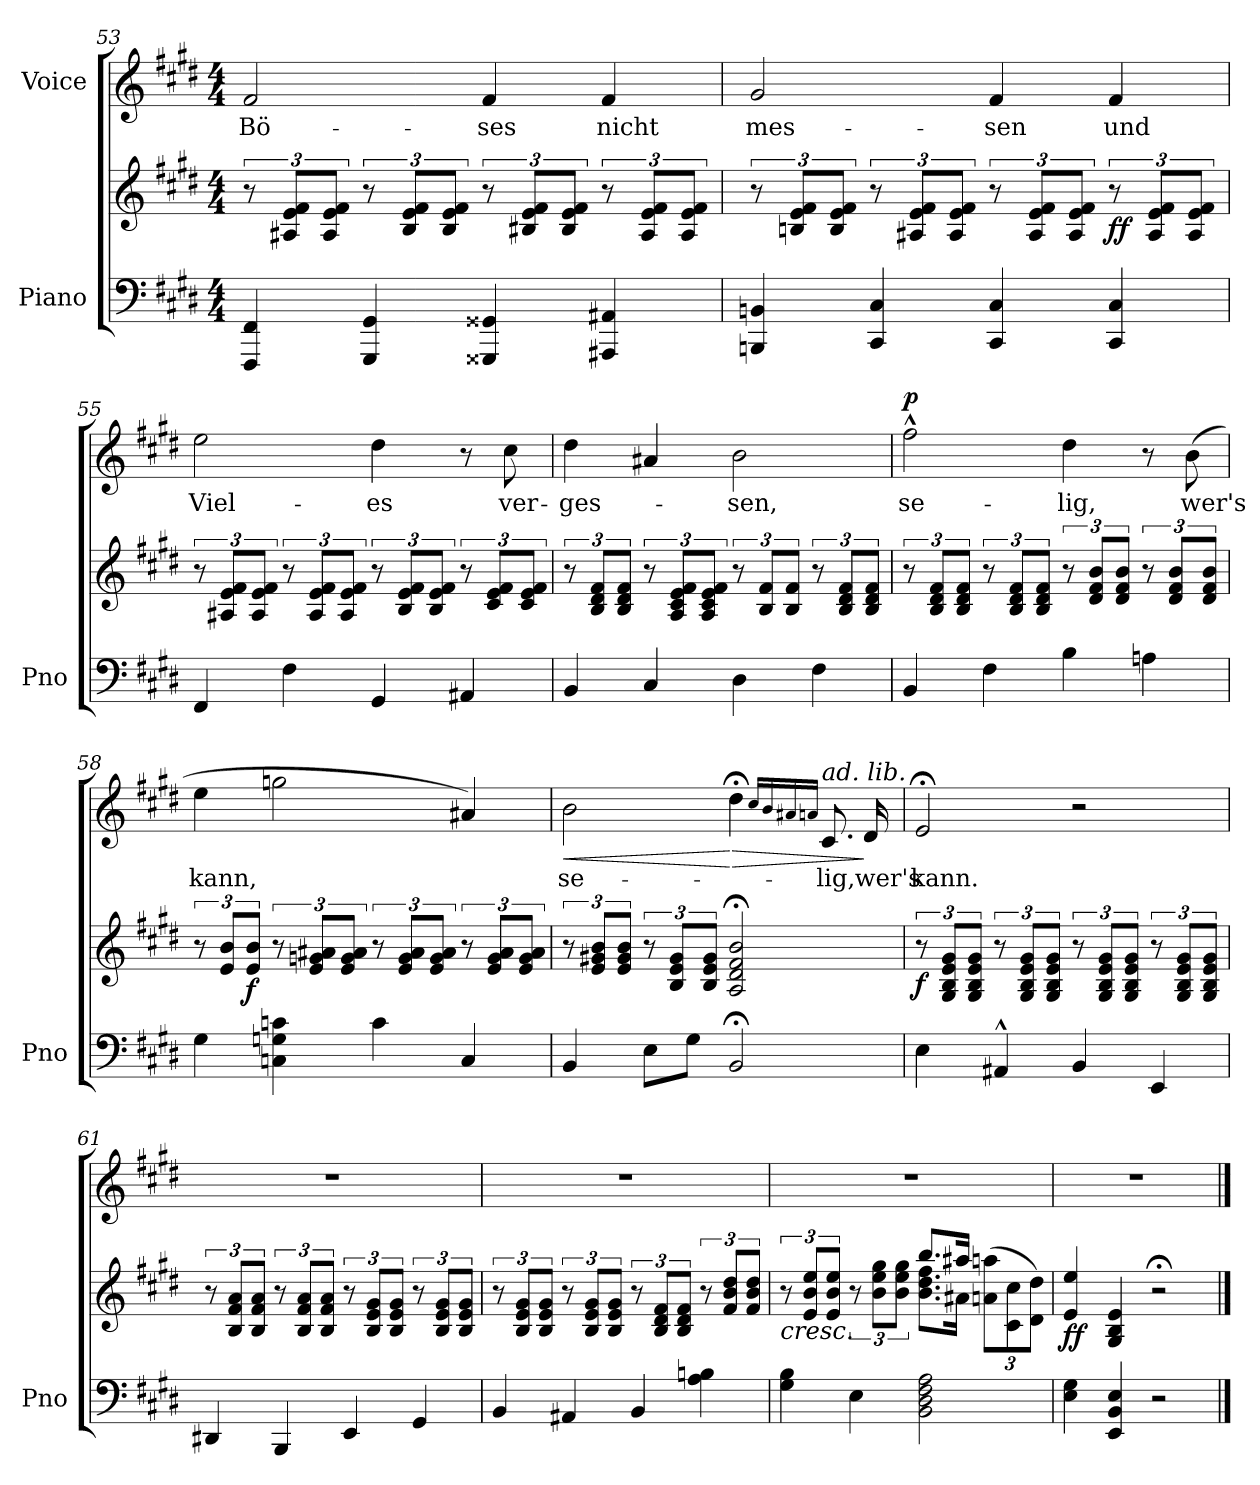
**kern	**kern	**dynam	**kern	**text	**dynam
*part2	*part2	*part2	*part1	*part1	*part1
*staff3	*staff2	*staff2/3	*staff1	*staff1	*staff1
*I"Piano	*	*	*I"Voice	*	*
*I'Pno	*	*	*	*	*
*clefF4	*clefG2	*	*clefG2	*	*
*k[f#c#g#d#]	*k[f#c#g#d#]	*	*k[f#c#g#d#]	*	*
*M4/4	*M4/4	*	*M4/4	*	*
=53	=53	=53	=53	=53	=53
4FFF#/ 4FF#/	12r	.	2f#/	Bö-	.
.	12A#X/ 12e/ 12f#/L	.	.	.	.
.	12A#/ 12e/ 12f#/J	.	.	.	.
4GGG#/ 4GG#/	12r	.	.	.	.
.	12B/ 12e/ 12f#/L	.	.	.	.
.	12B/ 12e/ 12f#/J	.	.	.	.
4GGG##X/ 4GG##X/	12r	.	4f#/	-ses	.
.	12B#X/ 12e/ 12f#/L	.	.	.	.
.	12B#/ 12e/ 12f#/J	.	.	.	.
4AAA#X/ 4AA#X/	12r	.	4f#/	nicht	.
.	12A#/ 12e/ 12f#/L	.	.	.	.
.	12A#/ 12e/ 12f#/J	.	.	.	.
=54	=54	=54	=54	=54	=54
4BBBn/ 4BBn/	12r	.	2g#/	mes-	.
.	12Bn/ 12e/ 12f#/L	.	.	.	.
.	12B/ 12e/ 12f#/J	.	.	.	.
4CC#/ 4C#/	12r	.	.	.	.
.	12A#X/ 12e/ 12f#/L	.	.	.	.
.	12A#/ 12e/ 12f#/J	.	.	.	.
4CC#/ 4C#/	12r	.	4f#/	-sen	.
.	12A#/ 12e/ 12f#/L	.	.	.	.
.	12A#/ 12e/ 12f#/J	.	.	.	.
!	!	!LO:DY:b	!	!	!
4CC#/ 4C#/	12r	ff	4f#/	und	.
.	12A#/ 12e/ 12f#/L	.	.	.	.
.	12A#/ 12e/ 12f#/J	.	.	.	.
=55	=55	=55	=55	=55	=55
4FF#/	12r	.	2ee\	Viel-	.
.	12A#X/ 12e/ 12f#/L	.	.	.	.
.	12A#/ 12e/ 12f#/J	.	.	.	.
4F#\	12r	.	.	.	.
.	12A#/ 12e/ 12f#/L	.	.	.	.
.	12A#/ 12e/ 12f#/J	.	.	.	.
4GG#/	12r	.	4dd#\	-es	.
.	12B/ 12e/ 12f#/L	.	.	.	.
.	12B/ 12e/ 12f#/J	.	.	.	.
4AA#X/	12r	.	8r	.	.
.	12c#/ 12e/ 12f#/L	.	.	.	.
.	.	.	8cc#\	ver-	.
.	12c#/ 12e/ 12f#/J	.	.	.	.
=56	=56	=56	=56	=56	=56
4BB/	12r	.	4dd#\	-ges-	.
.	12B/ 12d#/ 12f#/L	.	.	.	.
.	12B/ 12d#/ 12f#/J	.	.	.	.
4C#/	12r	.	4a#X/	.	.
.	12A/ 12c#/ 12e/ 12f#/L	.	.	.	.
.	12A/ 12c#/ 12e/ 12f#/J	.	.	.	.
4D#\	12r	.	2b\	-sen,	.
.	12B/ 12f#/L	.	.	.	.
.	12B/ 12f#/J	.	.	.	.
4F#\	12r	.	.	.	.
.	12B/ 12d#/ 12f#/L	.	.	.	.
.	12B/ 12d#/ 12f#/J	.	.	.	.
=57	=57	=57	=57	=57	=57
!	!	!	!	!	!LO:DY:a
4BB/	12r	.	2ff#^^\	se-	p
.	12B/ 12d#/ 12f#/L	.	.	.	.
.	12B/ 12d#/ 12f#/J	.	.	.	.
4F#\	12r	.	.	.	.
.	12B/ 12d#/ 12f#/L	.	.	.	.
.	12B/ 12d#/ 12f#/J	.	.	.	.
4B\	12r	.	4dd#\	-lig,	.
.	12d#/ 12f#/ 12b/L	.	.	.	.
.	12d#/ 12f#/ 12b/J	.	.	.	.
4An\	12r	.	8r	.	.
.	12d#/ 12f#/ 12b/L	.	.	.	.
.	.	.	(8b\	wer's	.
.	12d#/ 12f#/ 12b/J	.	.	.	.
=58	=58	=58	=58	=58	=58
4G#\	12r	.	4ee\	kann,	.
.	12e/ 12b/L	.	.	.	.
!	!	!LO:DY:b	!	!	!
.	12e/ 12b/J	f	.	.	.
4Cn\ 4Gn\ 4cn\	12r	.	2ggn\	.	.
.	12e/ 12gn/ 12a#X/L	.	.	.	.
.	12e/ 12g/ 12a#/J	.	.	.	.
4c\	12r	.	.	.	.
.	12e/ 12g/ 12a#/L	.	.	.	.
.	12e/ 12g/ 12a#/J	.	.	.	.
4C/	12r	.	4a#X/)	.	.
.	12e/ 12g/ 12a#/L	.	.	.	.
.	12e/ 12g/ 12a#/J	.	.	.	.
=59	=59	=59	=59	=59	=59
!	!	!	!	!	!LO:HP:b
4BB/	12r	.	2b\	se-	<
.	12e/ 12g#X/ 12b/L	.	.	.	.
.	12e/ 12g#/ 12b/J	.	.	.	.
8E\L	12r	.	.	.	.
.	12B/ 12e/ 12g#/L	.	.	.	.
8G#\J	.	.	.	.	.
.	12B/ 12e/ 12g#/J	.	.	.	.
!	!	!	!	!	!LO:HP:n=1:b
2BB;/	2A/;< 2d#/;< 2f#/;< 2b/;<	.	4dd#;<\	.	[ >
.	.	.	16qcc#/LL	.	.
.	.	.	16qb/	.	.
.	.	.	16qa#X/	.	.
.	.	.	16qan/JJ	.	.
!	!	!	!LO:TX:i:t=ad. lib.	!	!
.	.	.	8.c#/	-lig,	.
.	.	.	16d#/	wer's	]
=60	=60	=60	=60	=60	=60
!	!	!LO:DY:b	!	!	!
4E\	12r	f	2e;</	kann.	.
.	12G#/ 12B/ 12e/ 12g#/L	.	.	.	.
.	12G#/ 12B/ 12e/ 12g#/J	.	.	.	.
4AA#X^^/	12r	.	.	.	.
.	12G#/ 12B/ 12e/ 12g#/L	.	.	.	.
.	12G#/ 12B/ 12e/ 12g#/J	.	.	.	.
4BB/	12r	.	2r	.	.
.	12G#/ 12B/ 12e/ 12g#/L	.	.	.	.
.	12G#/ 12B/ 12e/ 12g#/J	.	.	.	.
4EE/	12r	.	.	.	.
.	12G#/ 12B/ 12e/ 12g#/L	.	.	.	.
.	12G#/ 12B/ 12e/ 12g#/J	.	.	.	.
=61	=61	=61	=61	=61	=61
4DD#X/	12r	.	1r	.	.
.	12B/ 12f#/ 12a/L	.	.	.	.
.	12B/ 12f#/ 12a/J	.	.	.	.
4BBB/	12r	.	.	.	.
.	12B/ 12f#/ 12a/L	.	.	.	.
.	12B/ 12f#/ 12a/J	.	.	.	.
4EE/	12r	.	.	.	.
.	12B/ 12e/ 12g#/L	.	.	.	.
.	12B/ 12e/ 12g#/J	.	.	.	.
4GG#/	12r	.	.	.	.
.	12B/ 12e/ 12g#/L	.	.	.	.
.	12B/ 12e/ 12g#/J	.	.	.	.
=62	=62	=62	=62	=62	=62
4BB/	12r	.	1r	.	.
.	12B/ 12e/ 12g#/L	.	.	.	.
.	12B/ 12e/ 12g#/J	.	.	.	.
4AA#X/	12r	.	.	.	.
.	12B/ 12e/ 12g#/L	.	.	.	.
.	12B/ 12e/ 12g#/J	.	.	.	.
4BB/	12r	.	.	.	.
.	12B/ 12d#/ 12f#/L	.	.	.	.
.	12B/ 12d#/ 12f#/J	.	.	.	.
4A\ 4Bn\	12r	.	.	.	.
.	12f#/ 12b/ 12dd#/L	.	.	.	.
.	12f#/ 12b/ 12dd#/J	.	.	.	.
=63	=63	=63	=63	=63	=63
*	*^	*	*	*	*
!	!LO:TX:b:i:t=cresc.	!	!	!	!	!
4G#\ 4B\	12r	2ryy	.	1r	.	.
.	12e/ 12b/ 12ee/L	.	.	.	.	.
.	12e/ 12b/ 12ee/J	.	.	.	.	.
4E\	12r	.	.	.	.	.
.	12b\ 12ee\ 12gg#\L	.	.	.	.	.
.	12b\ 12ee\ 12gg#\J	.	.	.	.	.
2BB\ 2D#\ 2F#\ 2A\	8.bb/L	8.b\ 8.dd#\ 8.ff#\L	.	.	.	.
.	16aa#X/Jk	16a#X\Jk	.	.	.	.
.	(>12an\ 12aan\L	4ryy	.	.	.	.
.	12c#\ 12cc#\	.	.	.	.	.
.	12d#\ 12dd#\J)	.	.	.	.	.
*	*v	*v	*	*	*	*
=64	=64	=64	=64	=64	=64
!	!	!LO:DY:b	!	!	!
4E\ 4G#\	4e/ 4ee/	ff	1r	.	.
4EE/ 4BB/ 4E/	4G#/ 4B/ 4e/	.	.	.	.
2r	2r;<	.	.	.	.
==	==	==	==	==	==
*-	*-	*-	*-	*-	*-
